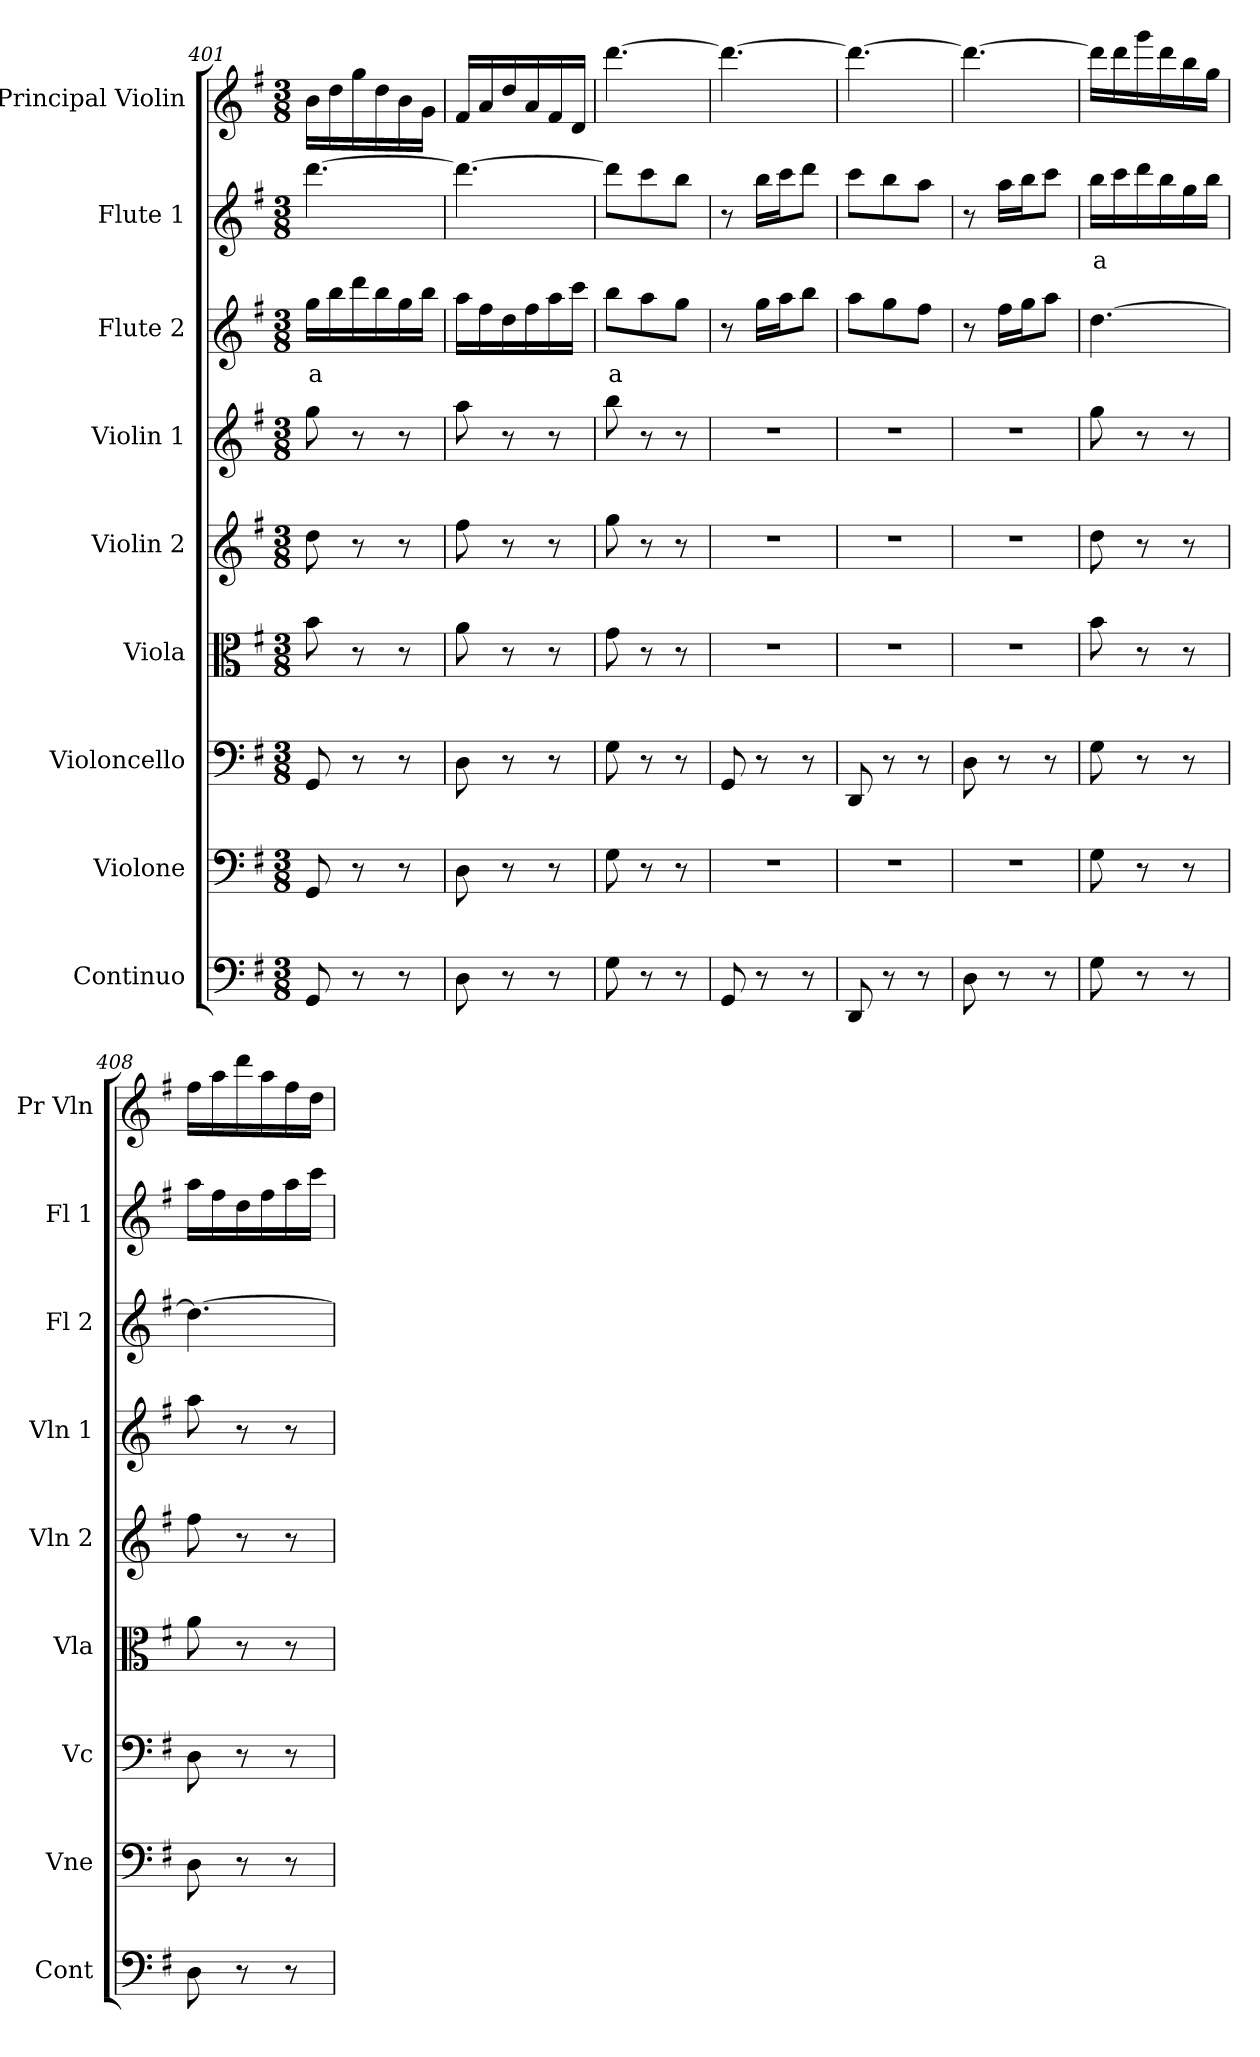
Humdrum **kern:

**kern	**kern	**kern	**kern	**kern	**kern	**kern	**text	**kern	**text	**kern
*part9	*part8	*part7	*part6	*part5	*part4	*part3	*part3	*part2	*part2	*part1
*staff9	*staff8	*staff7	*staff6	*staff5	*staff4	*staff3	*staff3	*staff2	*staff2	*staff1
*I"Continuo	*I"Violone	*I"Violoncello	*I"Viola	*I"Violin 2	*I"Violin 1	*I"Flute 2	*	*I"Flute 1	*	*I"Principal Violin
*I'Cont	*I'Vne	*I'Vc	*I'Vla	*I'Vln 2	*I'Vln 1	*I'Fl 2	*	*I'Fl 1	*	*I'Pr Vln
*clefF4	*clefF4	*clefF4	*clefC3	*clefG2	*clefG2	*clefG2	*	*clefG2	*	*clefG2
*	*ITrd7c12	*	*	*	*	*	*	*	*	*
*k[f#]	*k[f#]	*k[f#]	*k[f#]	*k[f#]	*k[f#]	*k[f#]	*	*k[f#]	*	*k[f#]
*M3/8	*M3/8	*M3/8	*M3/8	*M3/8	*M3/8	*M3/8	*	*M3/8	*	*M3/8
=401	=401	=401	=401	=401	=401	=401	=401	=401	=401	=401
!	!	!	!	!	!	!	!LO:LY:b:color=#FF0000	!	!	!
8GG/	8GGG/	8GG/	8b\	8dd\	8gg\	16gg\LL	a	[4.ddd\	.	16b\LL
.	.	.	.	.	.	16bb\	.	.	.	16dd\
8r	8r	8r	8r	8r	8r	16ddd\	.	.	.	16gg\
.	.	.	.	.	.	16bb\	.	.	.	16dd\
8r	8r	8r	8r	8r	8r	16gg\	.	.	.	16b\
.	.	.	.	.	.	16bb\JJ	.	.	.	16g\JJ
=402	=402	=402	=402	=402	=402	=402	=402	=402	=402	=402
8D\	8DD\	8D\	8a\	8ff#\	8aa\	16aa\LL	.	4.ddd\_	.	16f#/LL
.	.	.	.	.	.	16ff#\	.	.	.	16a/
8r	8r	8r	8r	8r	8r	16dd\	.	.	.	16dd/
.	.	.	.	.	.	16ff#\	.	.	.	16a/
8r	8r	8r	8r	8r	8r	16aa\	.	.	.	16f#/
.	.	.	.	.	.	16ccc\JJ	.	.	.	16d/JJ
=403	=403	=403	=403	=403	=403	=403	=403	=403	=403	=403
!	!	!	!	!	!	!	!LO:LY:b:color=#FF0000	!	!	!
8G\	8GG\	8G\	8g\	8gg\	8bb\	8bb\L	a	8ddd\L]	.	[4.ddd\
8r	8r	8r	8r	8r	8r	8aa\	.	8ccc\	.	.
8r	8r	8r	8r	8r	8r	8gg\J	.	8bb\J	.	.
=404	=404	=404	=404	=404	=404	=404	=404	=404	=404	=404
8GG/	4.r	8GG/	4.r	4.r	4.r	8r	.	8r	.	4.ddd\_
8r	.	8r	.	.	.	16gg\LL	.	16bb\LL	.	.
.	.	.	.	.	.	16aa\J	.	16ccc\J	.	.
8r	.	8r	.	.	.	8bb\J	.	8ddd\J	.	.
=405	=405	=405	=405	=405	=405	=405	=405	=405	=405	=405
8DD/	4.r	8DD/	4.r	4.r	4.r	8aa\L	.	8ccc\L	.	4.ddd\_
8r	.	8r	.	.	.	8gg\	.	8bb\	.	.
8r	.	8r	.	.	.	8ff#\J	.	8aa\J	.	.
!!LO:PB:g=z
=406	=406	=406	=406	=406	=406	=406	=406	=406	=406	=406
8D\	4.r	8D\	4.r	4.r	4.r	8r	.	8r	.	4.ddd\_
8r	.	8r	.	.	.	16ff#\LL	.	16aa\LL	.	.
.	.	.	.	.	.	16gg\J	.	16bb\J	.	.
8r	.	8r	.	.	.	8aa\J	.	8ccc\J	.	.
=407	=407	=407	=407	=407	=407	=407	=407	=407	=407	=407
!	!	!	!	!	!	!	!	!	!LO:LY:b:color=#FF0000	!
8G\	8GG\	8G\	8b\	8dd\	8gg\	[4.dd\	.	16bb\LL	a	16ddd\LL]
.	.	.	.	.	.	.	.	16ccc\	.	16ddd\
8r	8r	8r	8r	8r	8r	.	.	16ddd\	.	16ggg\
.	.	.	.	.	.	.	.	16bb\	.	16ddd\
8r	8r	8r	8r	8r	8r	.	.	16gg\	.	16bb\
.	.	.	.	.	.	.	.	16bb\JJ	.	16gg\JJ
=408	=408	=408	=408	=408	=408	=408	=408	=408	=408	=408
8D\	8DD\	8D\	8a\	8ff#\	8aa\	4.dd\_	.	16aa\LL	.	16ff#\LL
.	.	.	.	.	.	.	.	16ff#\	.	16aa\
8r	8r	8r	8r	8r	8r	.	.	16dd\	.	16ddd\
.	.	.	.	.	.	.	.	16ff#\	.	16aa\
8r	8r	8r	8r	8r	8r	.	.	16aa\	.	16ff#\
.	.	.	.	.	.	.	.	16ccc\JJ	.	16dd\JJ
=	=	=	=	=	=	=	=	=	=	=
*-	*-	*-	*-	*-	*-	*-	*-	*-	*-	*-
